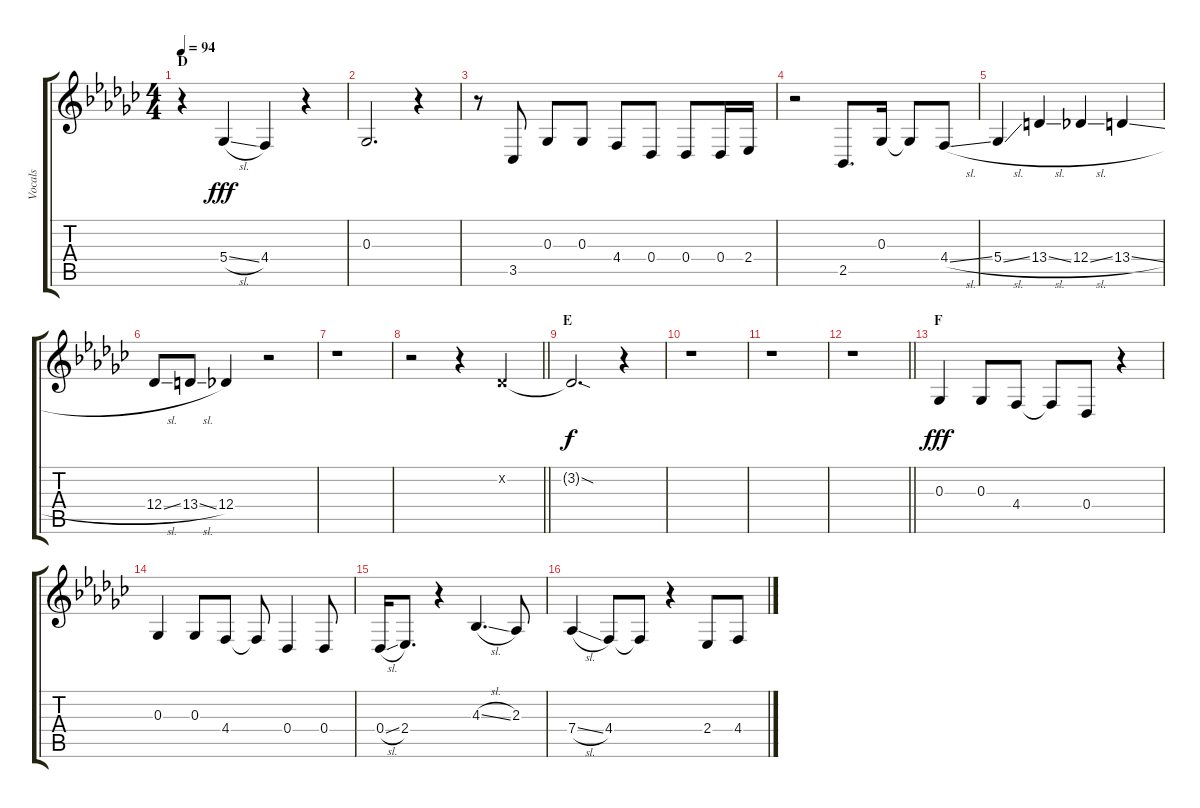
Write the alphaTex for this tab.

\track ("Vocals" "Vocals") {instrument voiceoohs}
\staff {score tabs}
\tuning (Eb4 Bb3 Gb3 Db3 Ab2 Db2) {hide}
\ts (4 4)
\section ("" "D")
\tempo 94
\clef g2
\ks gb
r.4{dy fff} 5.4{sl}.4 4.4.4 r.4 |
0.3.2{d} r.4 |
r.8 3.5.8 0.3.8 0.3.8 4.4.8 0.4.8 0.4.8 0.4.16 2.4.16 |
r.2 2.5.8{d} 0.3.16 0.3{t}.8 4.4{sl}.8 |
5.4{sl}.4 13.4{sl}.4 12.4{sl}.4 13.4{sl}.4 |
12.4{sl}.8 13.4{sl}.8 12.4.4 r.2 |
r.1 |
\barLineRight lightlight
r.2 r.4 3.2{x}.4 |
\section ("" "E")
3.2{sod t}.2{d dy f} r.4 |
r.1 |
r.1 |
\barLineRight lightlight
r.1 |
\section ("" "F")
0.3.4{dy fff} 0.3.8 4.4.8 4.4{t}.8 0.4.8 r.4 |
0.3.4 0.3.8 4.4.8 4.4{t}.8 0.4.4 0.4.8 |
0.4{sl}.16 2.4.8{d} r.4 4.3{sl}.4{d} 2.3.8 |
7.4{sl}.4 4.4.8 4.4{t}.8 r.4 2.4.8 4.4.8
